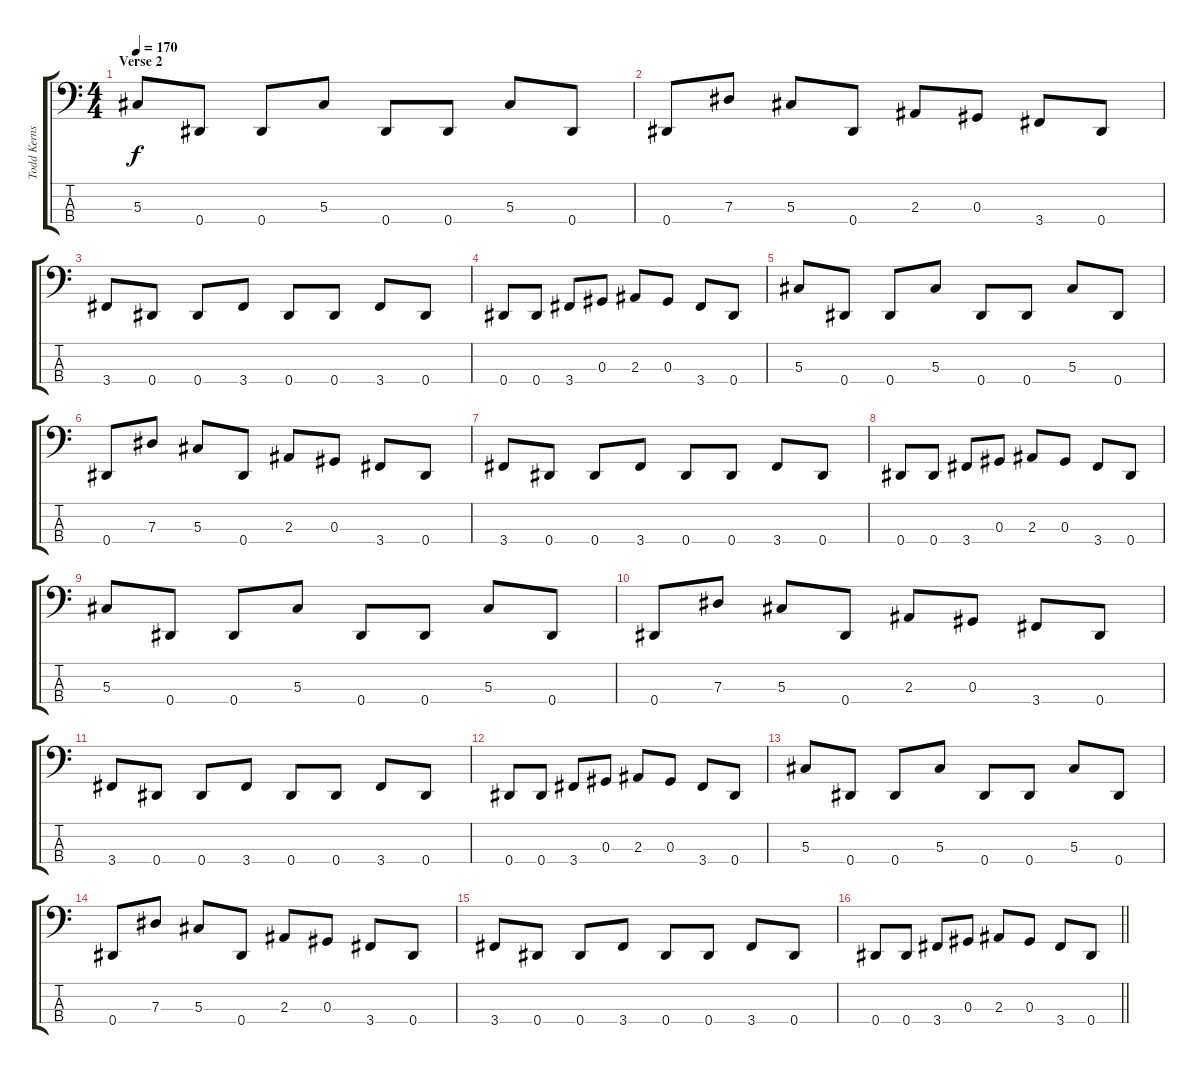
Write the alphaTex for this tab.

\track ("Todd Kerns" "Todd Kerns") {instrument electricbasspick}
\staff {score tabs}
\tuning (Gb2 Db2 Ab1 Eb1) {hide}
\ts (4 4)
\section ("" "Verse 2")
\tempo 170
\clef f4
\ks c
5.3.8{dy f} 0.4.8 0.4.8 5.3.8 0.4.8 0.4.8 5.3.8 0.4.8 |
0.4.8 7.3.8 5.3.8 0.4.8 2.3.8 0.3.8 3.4.8 0.4.8 |
3.4.8 0.4.8 0.4.8 3.4.8 0.4.8 0.4.8 3.4.8 0.4.8 |
0.4.8 0.4.8 3.4.8 0.3.8 2.3.8 0.3.8 3.4.8 0.4.8 |
5.3.8 0.4.8 0.4.8 5.3.8 0.4.8 0.4.8 5.3.8 0.4.8 |
0.4.8 7.3.8 5.3.8 0.4.8 2.3.8 0.3.8 3.4.8 0.4.8 |
3.4.8 0.4.8 0.4.8 3.4.8 0.4.8 0.4.8 3.4.8 0.4.8 |
0.4.8 0.4.8 3.4.8 0.3.8 2.3.8 0.3.8 3.4.8 0.4.8 |
5.3.8 0.4.8 0.4.8 5.3.8 0.4.8 0.4.8 5.3.8 0.4.8 |
0.4.8 7.3.8 5.3.8 0.4.8 2.3.8 0.3.8 3.4.8 0.4.8 |
3.4.8 0.4.8 0.4.8 3.4.8 0.4.8 0.4.8 3.4.8 0.4.8 |
0.4.8 0.4.8 3.4.8 0.3.8 2.3.8 0.3.8 3.4.8 0.4.8 |
5.3.8 0.4.8 0.4.8 5.3.8 0.4.8 0.4.8 5.3.8 0.4.8 |
0.4.8 7.3.8 5.3.8 0.4.8 2.3.8 0.3.8 3.4.8 0.4.8 |
3.4.8 0.4.8 0.4.8 3.4.8 0.4.8 0.4.8 3.4.8 0.4.8 |
\barLineRight lightlight
0.4.8 0.4.8 3.4.8 0.3.8 2.3.8 0.3.8 3.4.8 0.4.8
